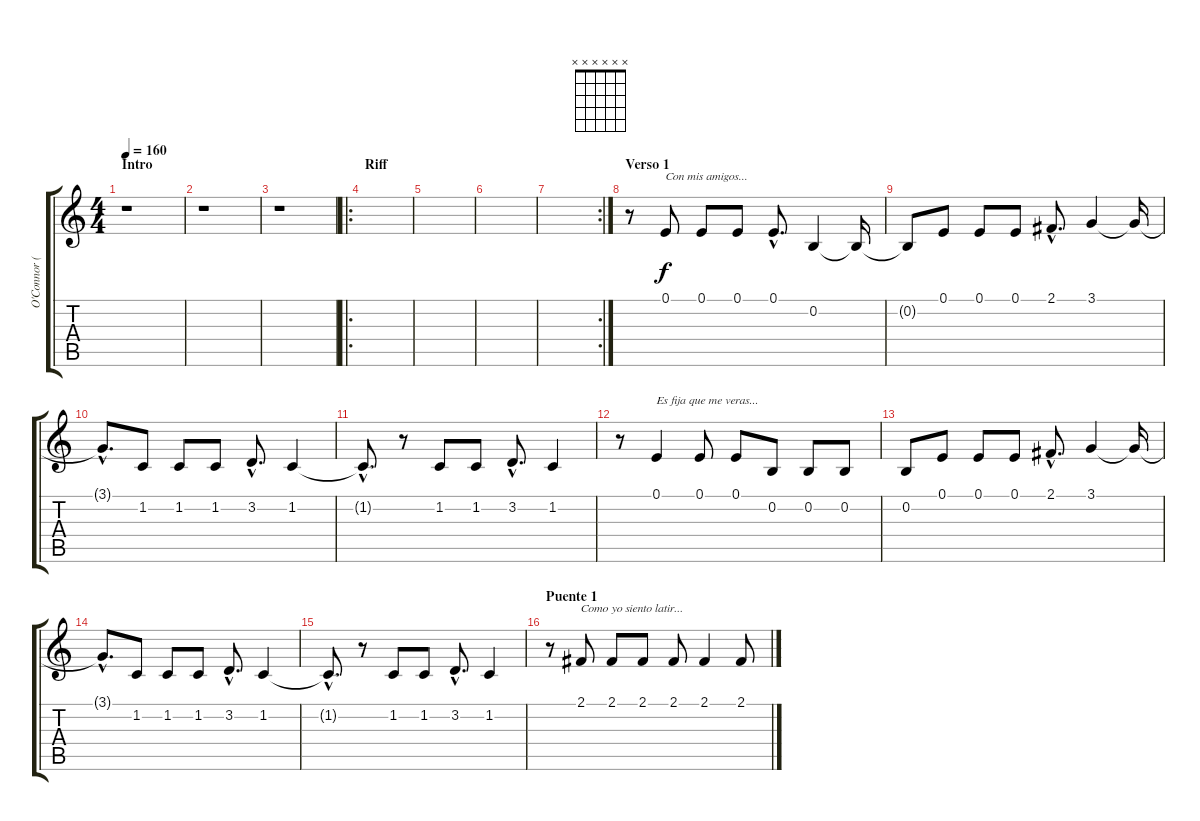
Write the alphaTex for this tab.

\track ("O'Connor (voz)" "O'Connor (") {instrument lead6voice}
\staff {score tabs}
\tuning (E4 B3 G3 D3 A2 E2) {hide}
\chord ("" x x x x x x) {firstfret 0}
\ts (4 4)
\section ("" "Intro")
\tempo 160
\clef g2
\ks c
r.1{ch "" dy f instrument lead6voice} |
r.1 |
r.1 |
\ro
\section ("" "Riff")
|
|
|
\rc 2
|
\section ("" "Verso 1")
r.8 0.1.8{txt "Con mis amigos..."} 0.1.8 0.1.8 0.1{hac}.8{d} 0.2.4 0.2{t}.16 |
0.2{t}.8 0.1.8 0.1.8 0.1.8 2.1{hac}.8{d} 3.1.4 3.1{t}.16 |
3.1{hac t}.8{d} 1.2.8 1.2.8 1.2.8 3.2{hac}.8{d} 1.2.4 |
1.2{hac t}.8{d} r.8 1.2.8 1.2.8 3.2{hac}.8{d} 1.2.4 |
r.8 0.1.4{txt "Es fija que me veras..."} 0.1.8 0.1.8 0.2.8 0.2.8 0.2.8 |
0.2.8 0.1.8 0.1.8 0.1.8 2.1{hac}.8{d} 3.1.4 3.1{t}.16 |
3.1{hac t}.8{d} 1.2.8 1.2.8 1.2.8 3.2{hac}.8{d} 1.2.4 |
1.2{hac t}.8{d} r.8 1.2.8 1.2.8 3.2{hac}.8{d} 1.2.4 |
\section ("" "Puente 1")
r.8 2.1.8{txt "Como yo siento latir..."} 2.1.8 2.1.8 2.1.8 2.1.4 2.1.8
